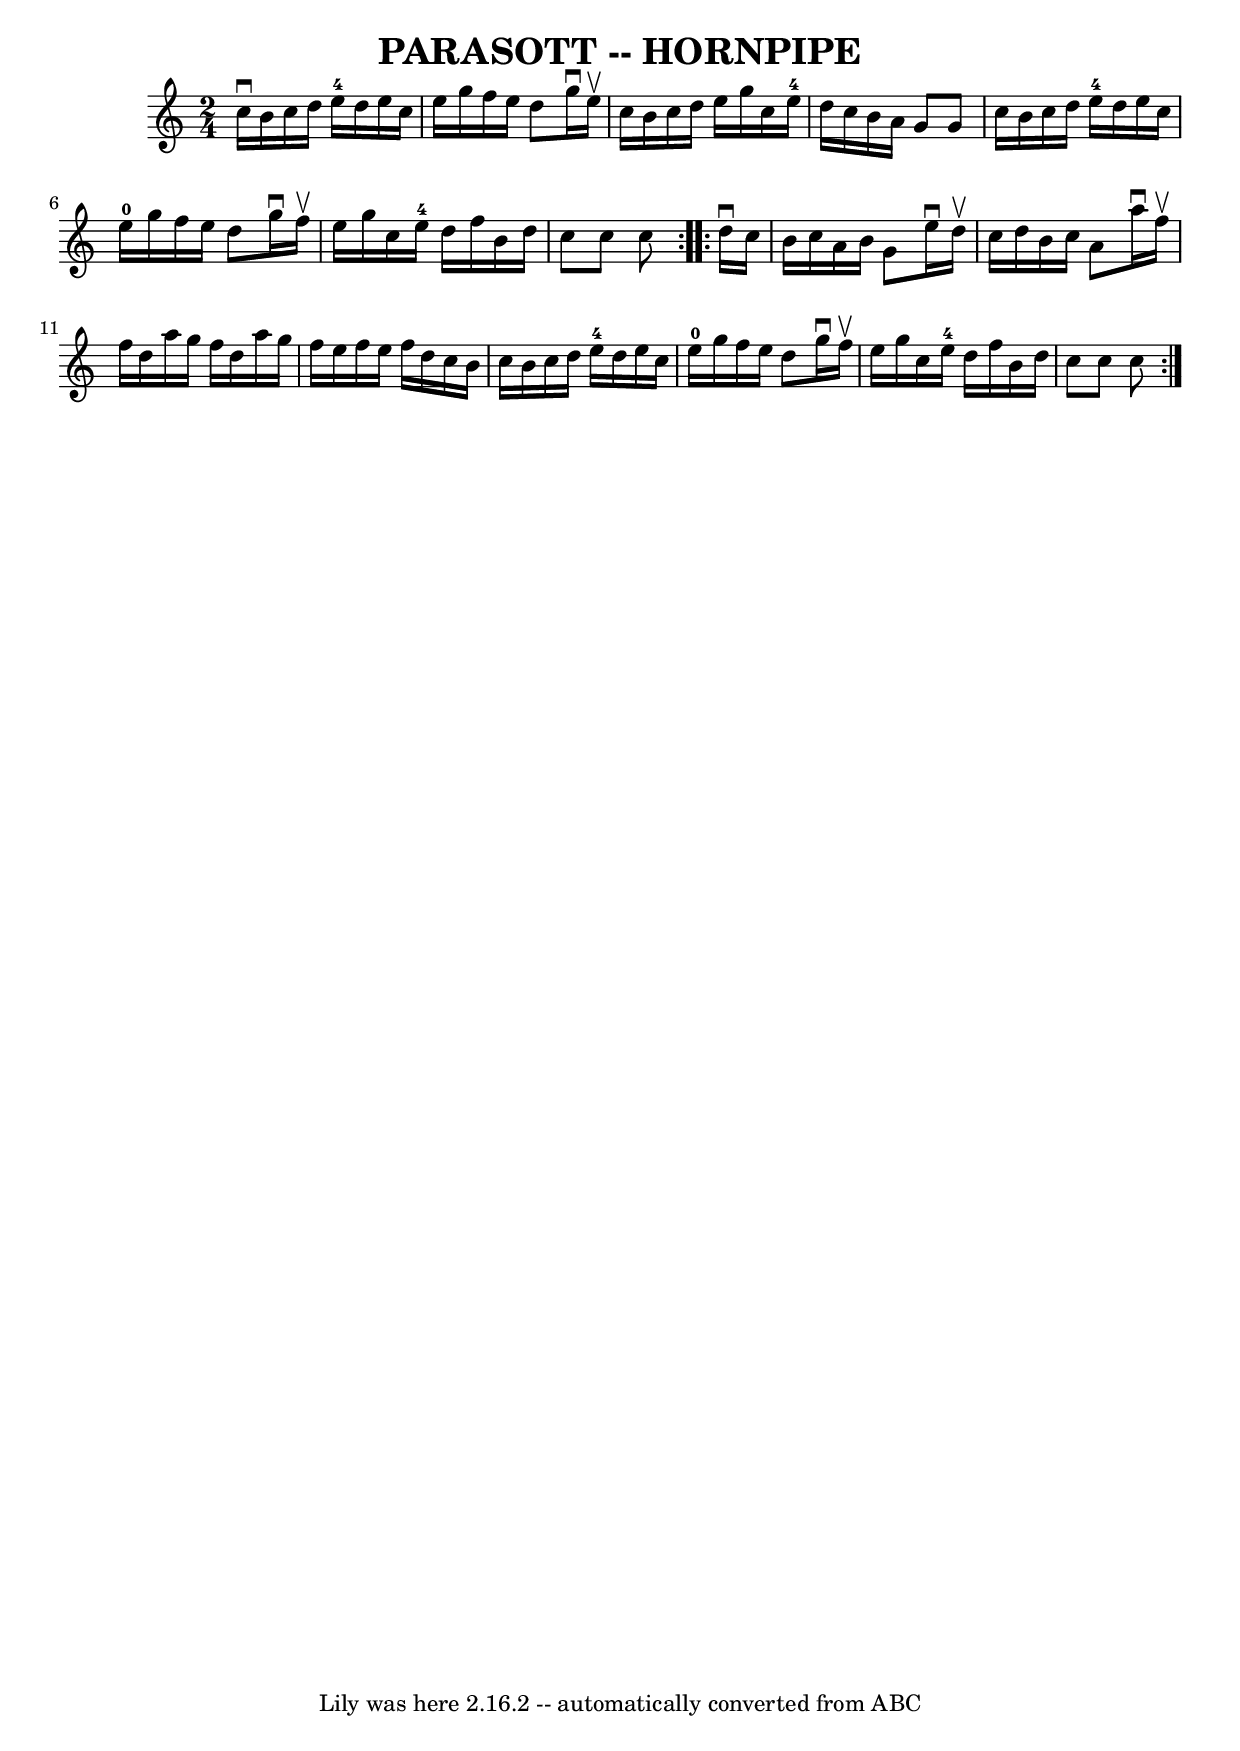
\version "2.16.2"
\include "Mammoth.ily"
\header {
  %% book = "Ryan's Mammoth Collection of Fiddle Tunes"
  crossRefNumber = "1"
  footnotes = ""
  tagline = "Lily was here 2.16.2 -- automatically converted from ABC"
  title = "PARASOTT -- HORNPIPE"

}
voicedefault =  {



  \repeat volta 2 {

    \time 2/4 
    \key c \major
    c''16^\downbow b'16 c''16 d''16 e''16 -4 d''16 e''16 c''16    |
    e''16 g''16 f''16 e''16   
    d''8 g''16^\downbow e''16^\upbow   |
    c''16 b'16 c''16    
    d''16 e''16 g''16 c''16 e''16-4   |
    d''16 c''16    
    b'16 a'16 g'8 g'8        |
    c''16 b'16 c''16 d''16    
    e''16-4 d''16 e''16 c''16    |
    e''16-0 g''16    
    f''16 e''16 d''8 g''16^\downbow f''16^\upbow   |
    e''16    
    g''16 c''16 e''16-4 d''16 f''16 b'16 d''16    |
    
    c''8 c''8 c''8    
  }     
  \repeat volta 2 {
    d''16^\downbow c''16       
    |
    b'16 c''16 a'16 b'16 g'8 e''16^\downbow d''16^\upbow   |
    c''16 d''16 b'16 c''16 a'8 a''16^\downbow  
    f''16^\upbow   |
    f''16 d''16 a''16 g''16 f''16 d''16  
    a''16 g''16    |
    f''16 e''16 f''16 e''16 f''16    
    d''16 c''16 b'16        |
    c''16 b'16 c''16 d''16      
    e''16-4 d''16 e''16 c''16    |
    e''16-0 g''16    
    f''16 e''16 d''8 g''16^\downbow f''16^\upbow   |
    e''16    
    g''16 c''16 e''16-4 d''16 f''16 b'16 d''16    |
    
    c''8 c''8 c''8    
  }   

}

\score{
  <<

    \context Staff="default"
    {
      \voicedefault 
      
    }

  >>
  \layout {
    
  }
  \midi {
  }

}
